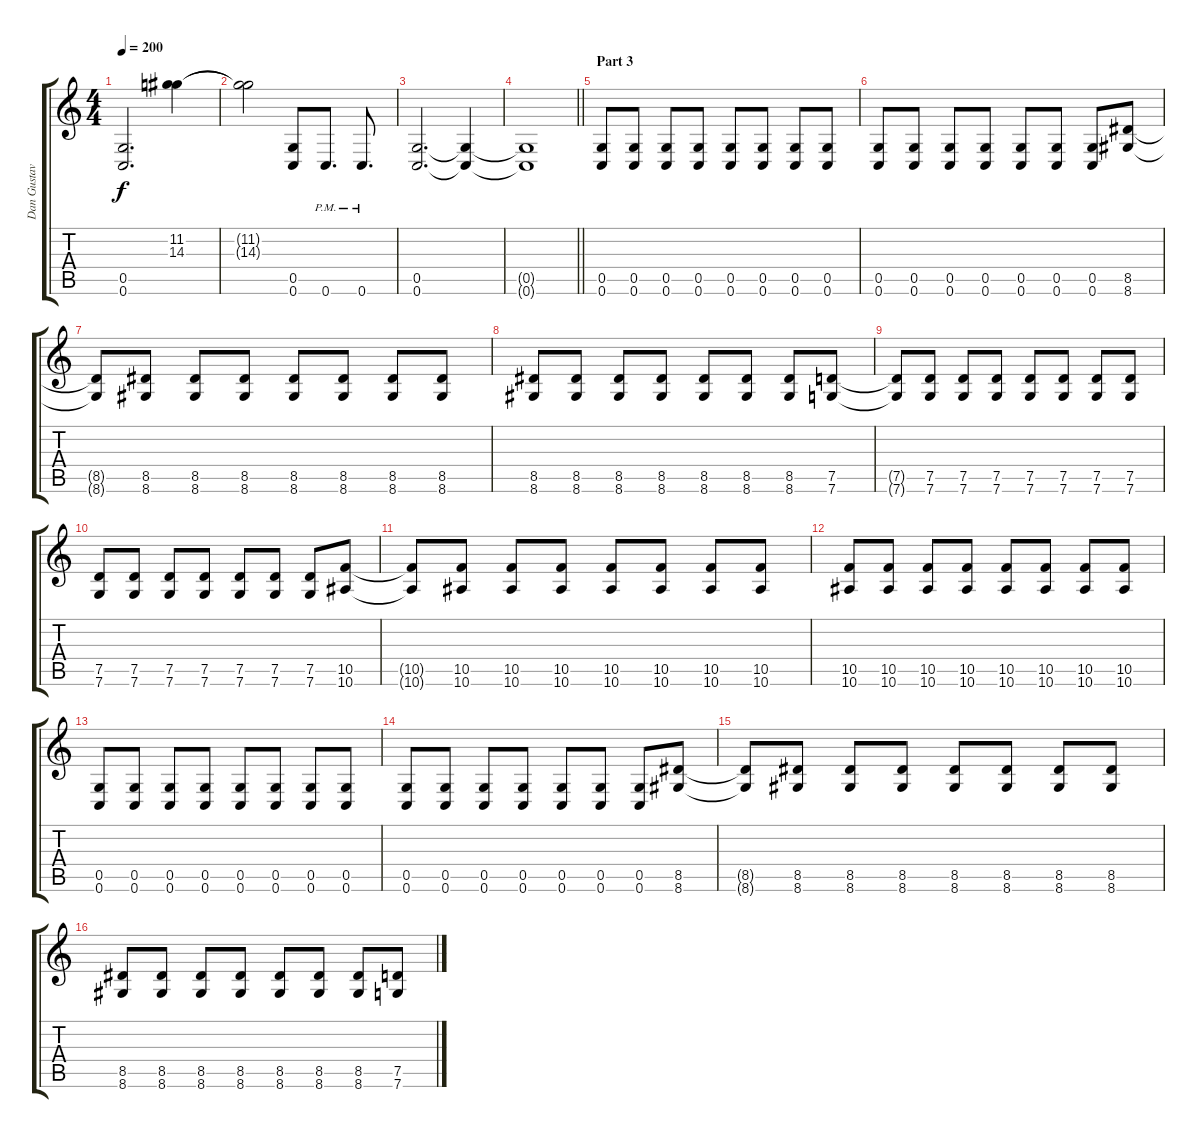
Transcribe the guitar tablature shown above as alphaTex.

\track ("Dan Gustavson" "Dan Gustav") {instrument distortionguitar}
\staff {score tabs}
\tuning (D4 A3 F3 C3 G2 C2) {hide}
\ts (4 4)
\tempo 200
\clef g2
\ks c
(0.5 0.6).2{d dy f} (11.2 14.3).4 |
(11.2{t} 14.3{t}).2 (0.5 0.6).8 0.6{pm}.8{d} 0.6{pm}.8{d} |
(0.5 0.6).2{d} (0.5{t} 0.6{t}).4 |
\barLineRight lightlight
(0.5{t} 0.6{t}).1 |
\section ("" "Part 3")
(0.5 0.6).8 (0.5 0.6).8 (0.5 0.6).8 (0.5 0.6).8 (0.5 0.6).8 (0.5 0.6).8 (0.5 0.6).8 (0.5 0.6).8 |
(0.5 0.6).8 (0.5 0.6).8 (0.5 0.6).8 (0.5 0.6).8 (0.5 0.6).8 (0.5 0.6).8 (0.5 0.6).8 (8.5 8.6).8 |
(8.5{t} 8.6{t}).8 (8.5 8.6).8 (8.5 8.6).8 (8.5 8.6).8 (8.5 8.6).8 (8.5 8.6).8 (8.5 8.6).8 (8.5 8.6).8 |
(8.5 8.6).8 (8.5 8.6).8 (8.5 8.6).8 (8.5 8.6).8 (8.5 8.6).8 (8.5 8.6).8 (8.5 8.6).8 (7.5 7.6).8 |
(7.5{t} 7.6{t}).8 (7.5 7.6).8 (7.5 7.6).8 (7.5 7.6).8 (7.5 7.6).8 (7.5 7.6).8 (7.5 7.6).8 (7.5 7.6).8 |
(7.5 7.6).8 (7.5 7.6).8 (7.5 7.6).8 (7.5 7.6).8 (7.5 7.6).8 (7.5 7.6).8 (7.5 7.6).8 (10.5 10.6).8 |
(10.5{t} 10.6{t}).8 (10.5 10.6).8 (10.5 10.6).8 (10.5 10.6).8 (10.5 10.6).8 (10.5 10.6).8 (10.5 10.6).8 (10.5 10.6).8 |
(10.5 10.6).8 (10.5 10.6).8 (10.5 10.6).8 (10.5 10.6).8 (10.5 10.6).8 (10.5 10.6).8 (10.5 10.6).8 (10.5 10.6).8 |
(0.5 0.6).8 (0.5 0.6).8 (0.5 0.6).8 (0.5 0.6).8 (0.5 0.6).8 (0.5 0.6).8 (0.5 0.6).8 (0.5 0.6).8 |
(0.5 0.6).8 (0.5 0.6).8 (0.5 0.6).8 (0.5 0.6).8 (0.5 0.6).8 (0.5 0.6).8 (0.5 0.6).8 (8.5 8.6).8 |
(8.5{t} 8.6{t}).8 (8.5 8.6).8 (8.5 8.6).8 (8.5 8.6).8 (8.5 8.6).8 (8.5 8.6).8 (8.5 8.6).8 (8.5 8.6).8 |
(8.5 8.6).8 (8.5 8.6).8 (8.5 8.6).8 (8.5 8.6).8 (8.5 8.6).8 (8.5 8.6).8 (8.5 8.6).8 (7.5 7.6).8
